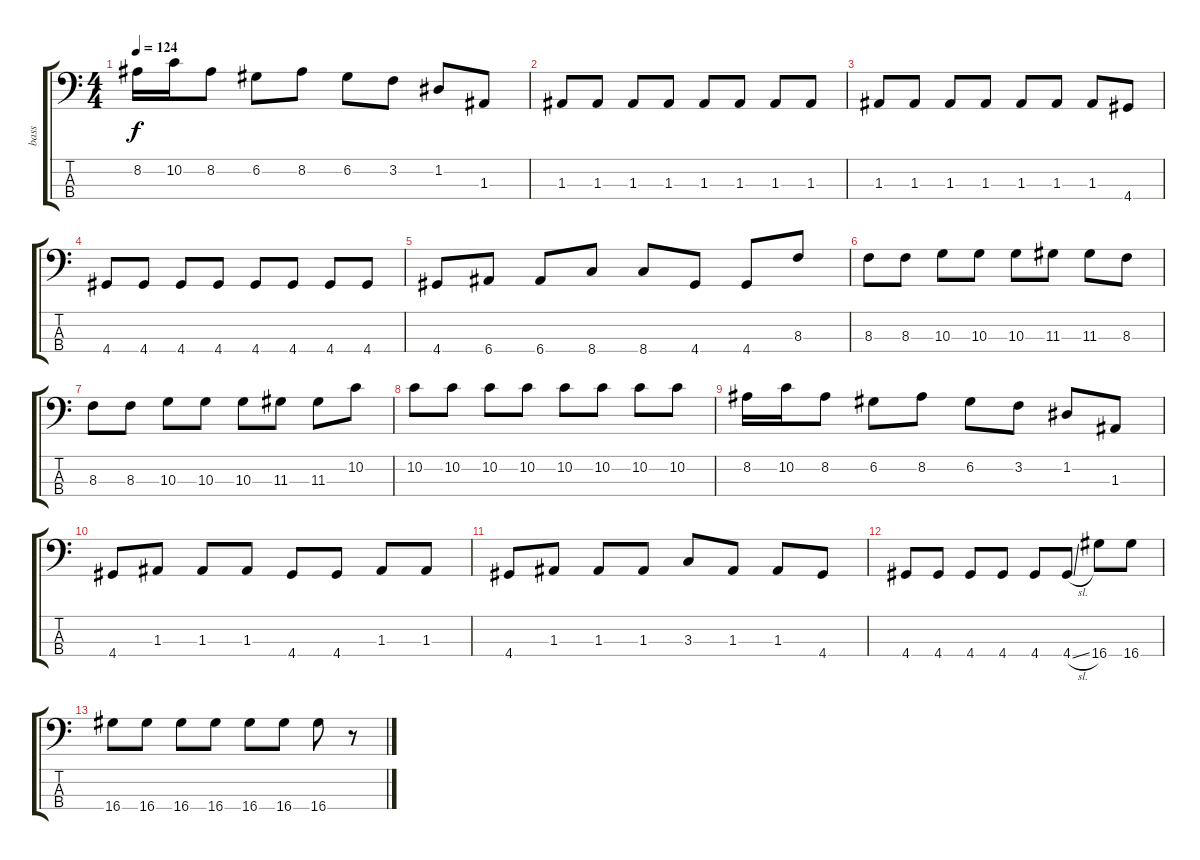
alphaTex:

\track ("bass" "bass") {instrument electricbassfinger}
\staff {score tabs}
\tuning (G2 D2 A1 E1) {hide}
\ts (4 4)
\tempo 124
\clef f4
\ks c
8.2.16{dy f} 10.2.16 8.2.8 6.2.8 8.2.8 6.2.8 3.2.8 1.2.8 1.3.8 |
1.3.8 1.3.8 1.3.8 1.3.8 1.3.8 1.3.8 1.3.8 1.3.8 |
1.3.8 1.3.8 1.3.8 1.3.8 1.3.8 1.3.8 1.3.8 4.4.8 |
4.4.8 4.4.8 4.4.8 4.4.8 4.4.8 4.4.8 4.4.8 4.4.8 |
4.4.8 6.4.8 6.4.8 8.4.8 8.4.8 4.4.8 4.4.8 8.3.8 |
8.3.8 8.3.8 10.3.8 10.3.8 10.3.8 11.3.8 11.3.8 8.3.8 |
8.3.8 8.3.8 10.3.8 10.3.8 10.3.8 11.3.8 11.3.8 10.2.8 |
10.2.8 10.2.8 10.2.8 10.2.8 10.2.8 10.2.8 10.2.8 10.2.8 |
8.2.16 10.2.16 8.2.8 6.2.8 8.2.8 6.2.8 3.2.8 1.2.8 1.3.8 |
4.4.8 1.3.8 1.3.8 1.3.8 4.4.8 4.4.8 1.3.8 1.3.8 |
4.4.8 1.3.8 1.3.8 1.3.8 3.3.8 1.3.8 1.3.8 4.4.8 |
4.4.8 4.4.8 4.4.8 4.4.8 4.4.8 4.4{sl}.8 16.4.8 16.4.8 |
16.4.8 16.4.8 16.4.8 16.4.8 16.4.8 16.4.8 16.4.8 r.8
